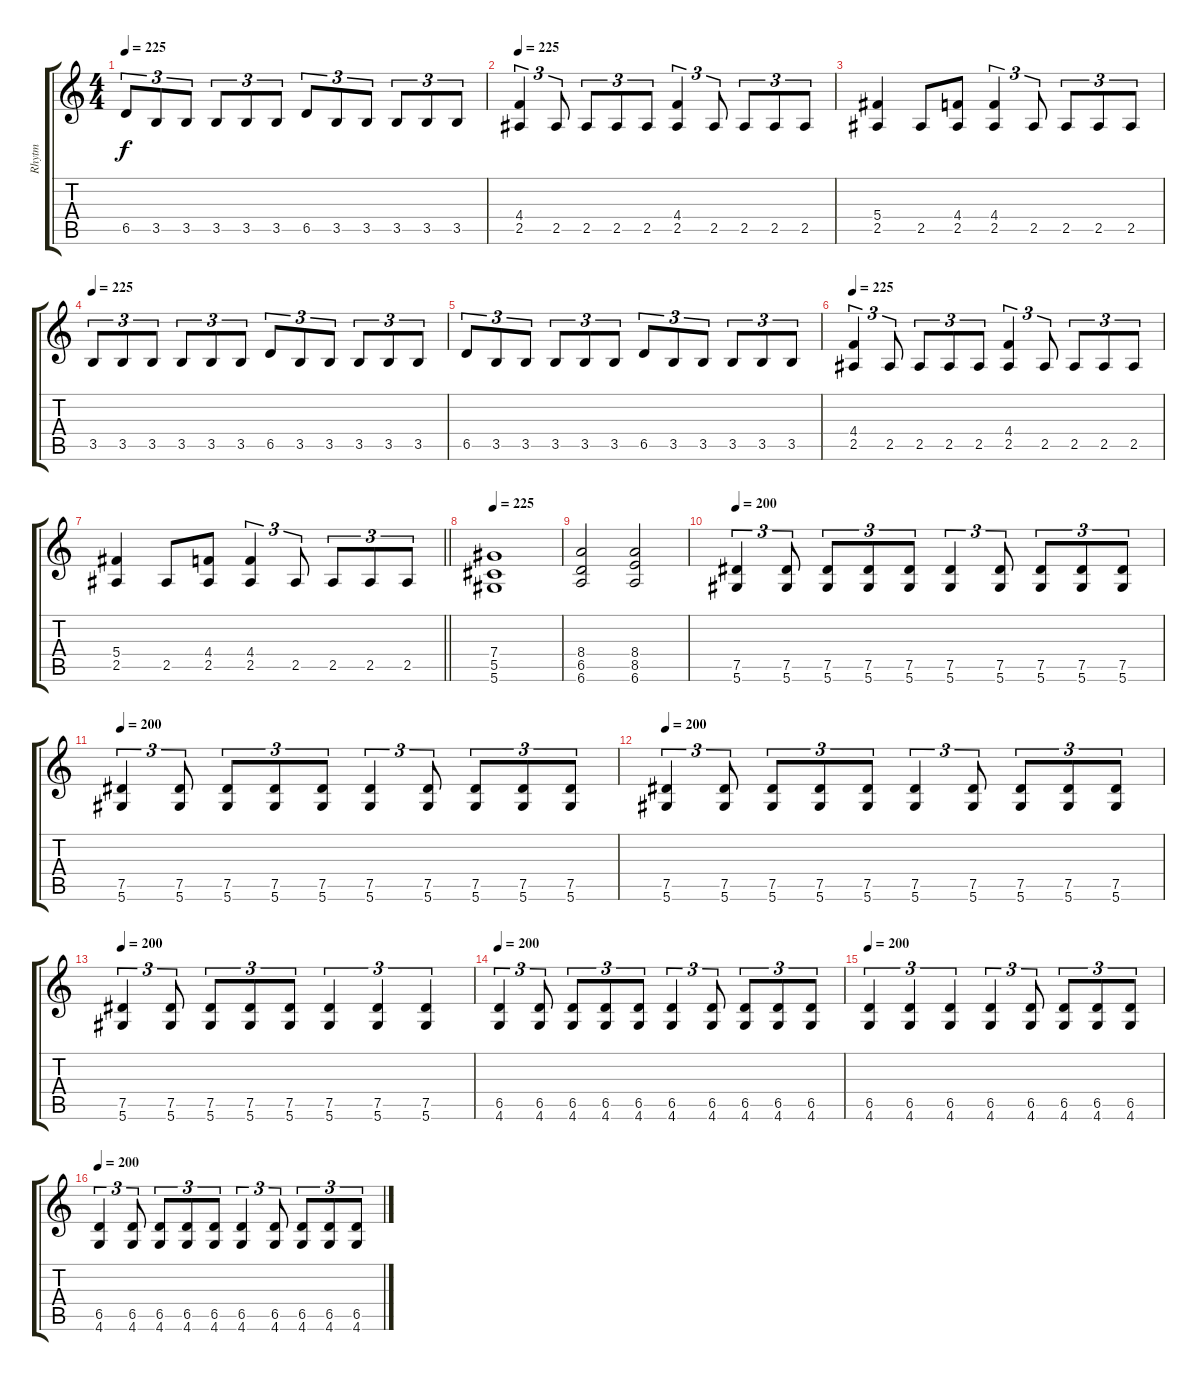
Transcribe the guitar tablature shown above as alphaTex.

\track ("Rhytm" "Rhytm") {instrument distortionguitar}
\staff {score tabs}
\tuning (Eb4 Bb3 Gb3 Db3 Ab2 Eb2) {hide}
\ts (4 4)
\tempo 225
\clef g2
\ks c
6.5.8{tu (3 2) dy f} 3.5.8{tu (3 2)} 3.5.8{tu (3 2)} 3.5.8{tu (3 2)} 3.5.8{tu (3 2)} 3.5.8{tu (3 2)} 6.5.8{tu (3 2)} 3.5.8{tu (3 2)} 3.5.8{tu (3 2)} 3.5.8{tu (3 2)} 3.5.8{tu (3 2)} 3.5.8{tu (3 2)} |
\tempo 225
(4.4 2.5).4{tu (3 2)} 2.5.8{tu (3 2)} 2.5.8{tu (3 2)} 2.5.8{tu (3 2)} 2.5.8{tu (3 2)} (4.4 2.5).4{tu (3 2)} 2.5.8{tu (3 2)} 2.5.8{tu (3 2)} 2.5.8{tu (3 2)} 2.5.8{tu (3 2)} |
(5.4 2.5).4 2.5.8 (4.4 2.5).8 (4.4 2.5).4{tu (3 2)} 2.5.8{tu (3 2)} 2.5.8{tu (3 2)} 2.5.8{tu (3 2)} 2.5.8{tu (3 2)} |
\tempo 225
3.5.8{tu (3 2)} 3.5.8{tu (3 2)} 3.5.8{tu (3 2)} 3.5.8{tu (3 2)} 3.5.8{tu (3 2)} 3.5.8{tu (3 2)} 6.5.8{tu (3 2)} 3.5.8{tu (3 2)} 3.5.8{tu (3 2)} 3.5.8{tu (3 2)} 3.5.8{tu (3 2)} 3.5.8{tu (3 2)} |
6.5.8{tu (3 2)} 3.5.8{tu (3 2)} 3.5.8{tu (3 2)} 3.5.8{tu (3 2)} 3.5.8{tu (3 2)} 3.5.8{tu (3 2)} 6.5.8{tu (3 2)} 3.5.8{tu (3 2)} 3.5.8{tu (3 2)} 3.5.8{tu (3 2)} 3.5.8{tu (3 2)} 3.5.8{tu (3 2)} |
\tempo 225
(4.4 2.5).4{tu (3 2)} 2.5.8{tu (3 2)} 2.5.8{tu (3 2)} 2.5.8{tu (3 2)} 2.5.8{tu (3 2)} (4.4 2.5).4{tu (3 2)} 2.5.8{tu (3 2)} 2.5.8{tu (3 2)} 2.5.8{tu (3 2)} 2.5.8{tu (3 2)} |
\barLineRight lightlight
(5.4 2.5).4 2.5.8 (4.4 2.5).8 (4.4 2.5).4{tu (3 2)} 2.5.8{tu (3 2)} 2.5.8{tu (3 2)} 2.5.8{tu (3 2)} 2.5.8{tu (3 2)} |
\tempo 225
(7.4 5.5 5.6).1 |
(8.4 6.5 6.6).2 (8.4 8.5 6.6).2 |
\tempo 200
(7.5 5.6).4{tu (3 2)} (7.5 5.6).8{tu (3 2)} (7.5 5.6).8{tu (3 2)} (7.5 5.6).8{tu (3 2)} (7.5 5.6).8{tu (3 2)} (7.5 5.6).4{tu (3 2)} (7.5 5.6).8{tu (3 2)} (7.5 5.6).8{tu (3 2)} (7.5 5.6).8{tu (3 2)} (7.5 5.6).8{tu (3 2)} |
\tempo 200
(7.5 5.6).4{tu (3 2)} (7.5 5.6).8{tu (3 2)} (7.5 5.6).8{tu (3 2)} (7.5 5.6).8{tu (3 2)} (7.5 5.6).8{tu (3 2)} (7.5 5.6).4{tu (3 2)} (7.5 5.6).8{tu (3 2)} (7.5 5.6).8{tu (3 2)} (7.5 5.6).8{tu (3 2)} (7.5 5.6).8{tu (3 2)} |
\tempo 200
(7.5 5.6).4{tu (3 2)} (7.5 5.6).8{tu (3 2)} (7.5 5.6).8{tu (3 2)} (7.5 5.6).8{tu (3 2)} (7.5 5.6).8{tu (3 2)} (7.5 5.6).4{tu (3 2)} (7.5 5.6).8{tu (3 2)} (7.5 5.6).8{tu (3 2)} (7.5 5.6).8{tu (3 2)} (7.5 5.6).8{tu (3 2)} |
\tempo 200
(7.5 5.6).4{tu (3 2)} (7.5 5.6).8{tu (3 2)} (7.5 5.6).8{tu (3 2)} (7.5 5.6).8{tu (3 2)} (7.5 5.6).8{tu (3 2)} (7.5 5.6).4{tu (3 2)} (7.5 5.6).4{tu (3 2)} (7.5 5.6).4{tu (3 2)} |
\tempo 200
(6.5 4.6).4{tu (3 2)} (6.5 4.6).8{tu (3 2)} (6.5 4.6).8{tu (3 2)} (6.5 4.6).8{tu (3 2)} (6.5 4.6).8{tu (3 2)} (6.5 4.6).4{tu (3 2)} (6.5 4.6).8{tu (3 2)} (6.5 4.6).8{tu (3 2)} (6.5 4.6).8{tu (3 2)} (6.5 4.6).8{tu (3 2)} |
\tempo 200
(6.5 4.6).4{tu (3 2)} (6.5 4.6).4{tu (3 2)} (6.5 4.6).4{tu (3 2)} (6.5 4.6).4{tu (3 2)} (6.5 4.6).8{tu (3 2)} (6.5 4.6).8{tu (3 2)} (6.5 4.6).8{tu (3 2)} (6.5 4.6).8{tu (3 2)} |
\tempo 200
(6.5 4.6).4{tu (3 2)} (6.5 4.6).8{tu (3 2)} (6.5 4.6).8{tu (3 2)} (6.5 4.6).8{tu (3 2)} (6.5 4.6).8{tu (3 2)} (6.5 4.6).4{tu (3 2)} (6.5 4.6).8{tu (3 2)} (6.5 4.6).8{tu (3 2)} (6.5 4.6).8{tu (3 2)} (6.5 4.6).8{tu (3 2)}
